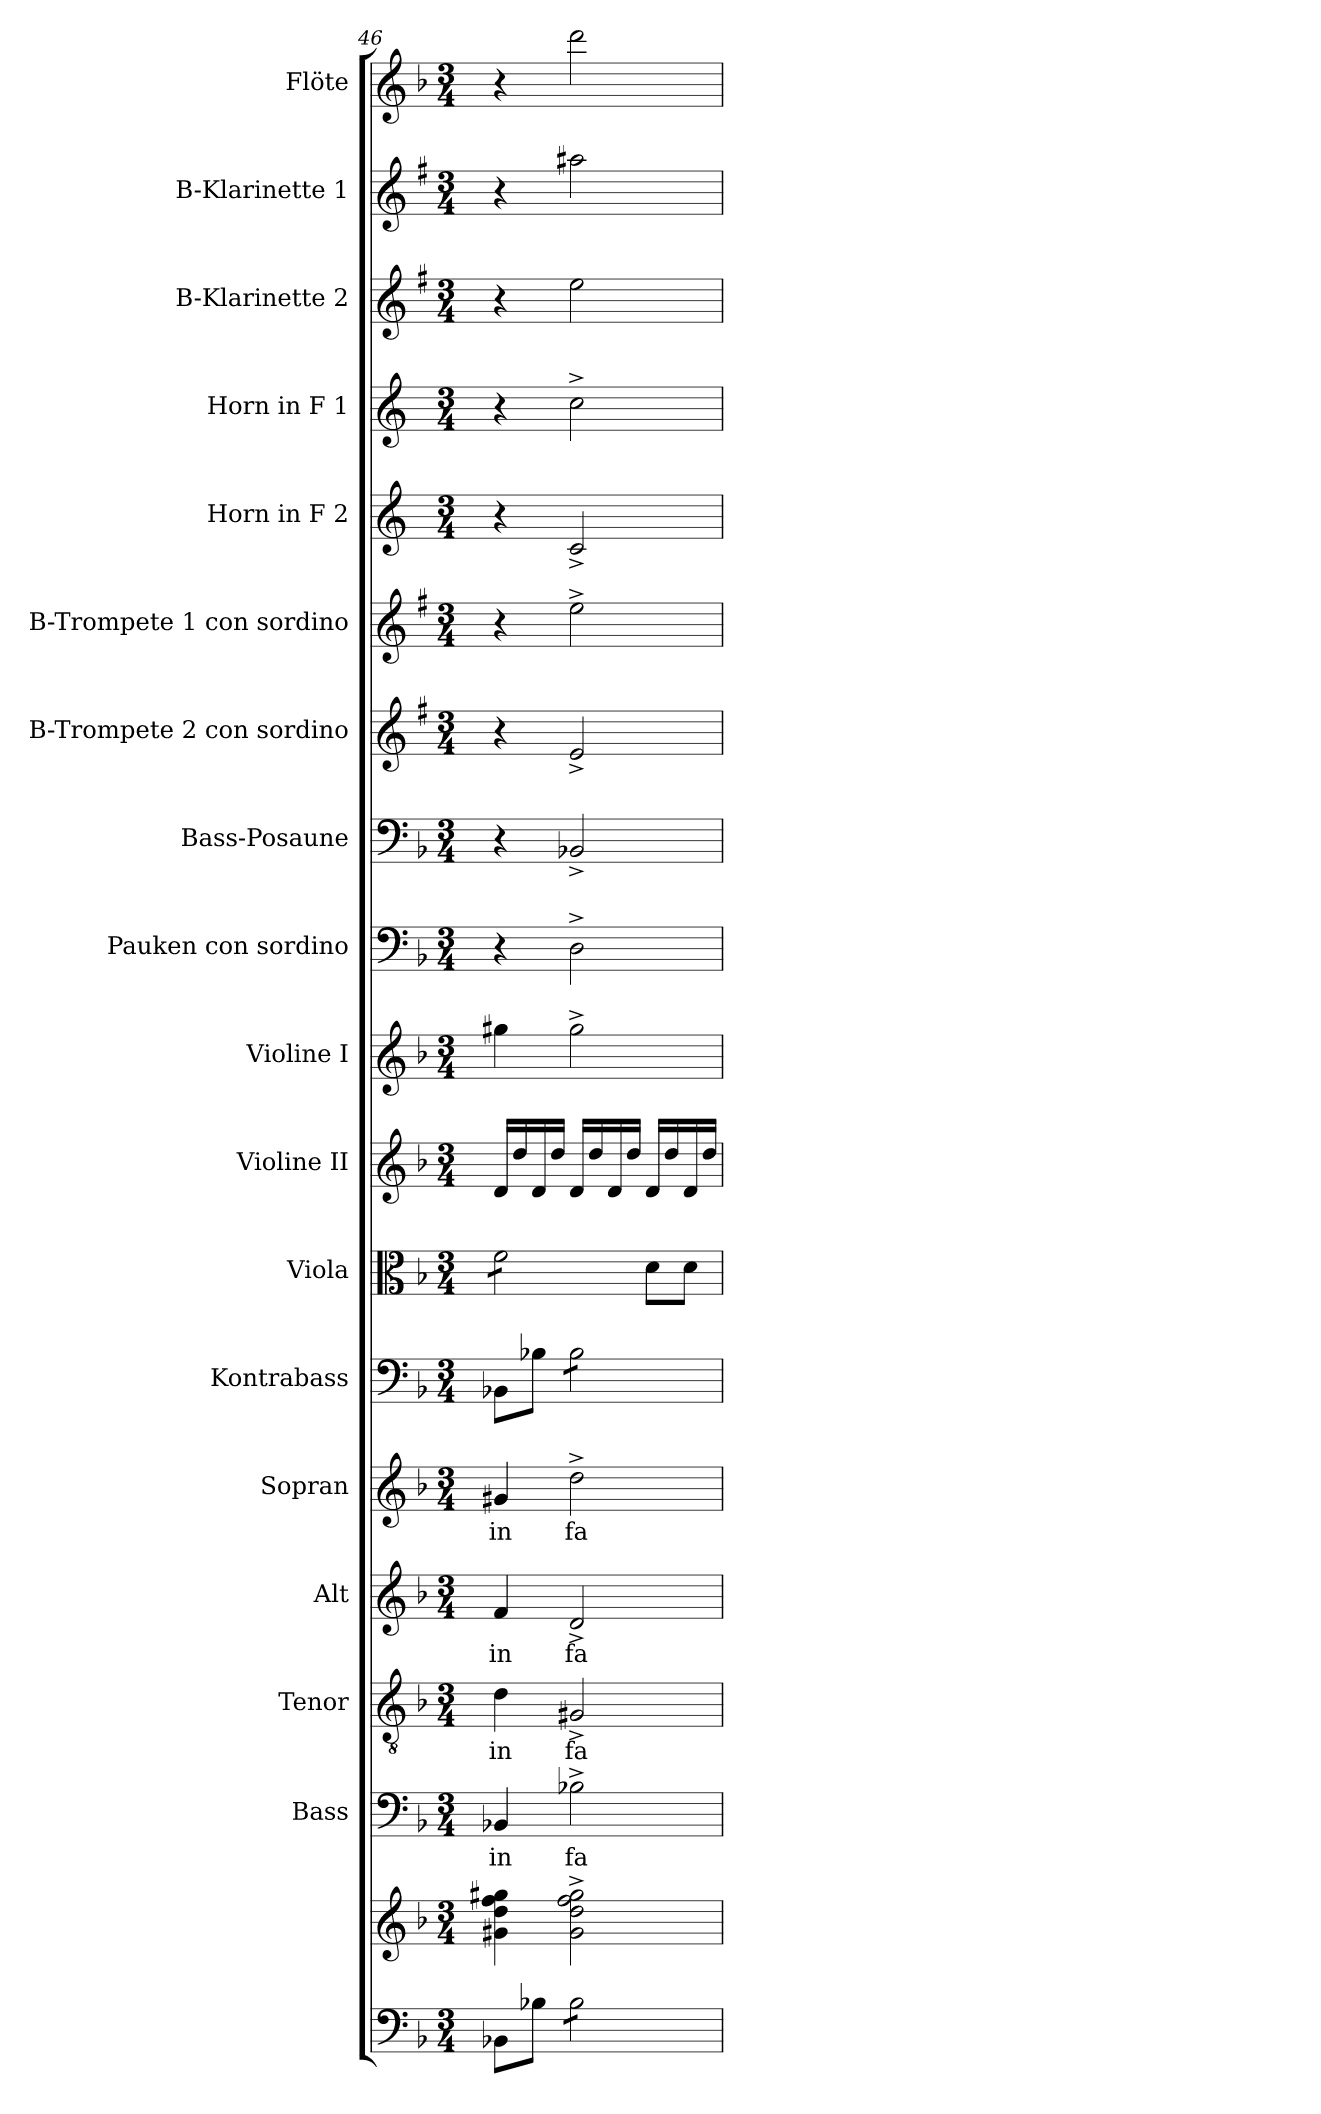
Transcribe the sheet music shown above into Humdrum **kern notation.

**kern	**kern	**kern	**text	**kern	**text	**kern	**text	**kern	**text	**kern	**kern	**kern	**kern	**kern	**kern	**kern	**kern	**kern	**kern	**kern	**kern	**kern
*part18	*part18	*part17	*part17	*part16	*part16	*part15	*part15	*part14	*part14	*part13	*part12	*part11	*part10	*part9	*part8	*part7	*part6	*part5	*part4	*part3	*part2	*part1
*staff19	*staff18	*staff17	*staff17	*staff16	*staff16	*staff15	*staff15	*staff14	*staff14	*staff13	*staff12	*staff11	*staff10	*staff9	*staff8	*staff7	*staff6	*staff5	*staff4	*staff3	*staff2	*staff1
*	*	*I"Bass	*	*I"Tenor	*	*I"Alt	*	*I"Sopran	*	*I"Kontrabass	*I"Viola	*I"Violine II	*I"Violine I	*I"Pauken con sordino	*I"Bass-Posaune	*I"B-Trompete 2 con sordino	*I"B-Trompete 1 con sordino	*I"Horn in F 2	*I"Horn in F 1	*I"B-Klarinette 2	*I"B-Klarinette 1	*I"Flöte
*	*	*I'B.	*	*I'T.	*	*I'A.	*	*I'S.	*	*I'Kb.	*I'Vla.	*I'Vl. II	*I'Vl. I	*I'Pk.	*I'B. Pos.	*I'B Trp. 2	*I'B Trp. 1	*	*	*I'B Kl. 2	*I'B Kl. 1	*I'Fl.
!!LO:PB:g=z
*clefF4	*clefG2	*clefF4	*	*clefGv2	*	*clefG2	*	*clefG2	*	*clefF4	*clefC3	*clefG2	*clefG2	*clefF4	*clefF4	*clefG2	*clefG2	*clefG2	*clefG2	*clefG2	*clefG2	*clefG2
*	*	*	*	*	*	*	*	*	*	*ITrd7c12	*	*	*	*	*	*ITrd1c2	*ITrd1c2	*ITrd4c7	*ITrd4c7	*ITrd1c2	*ITrd1c2	*
*k[b-]	*k[b-]	*k[b-]	*	*k[b-]	*	*k[b-]	*	*k[b-]	*	*k[b-]	*k[b-]	*k[b-]	*k[b-]	*k[b-]	*k[b-]	*k[b-]	*k[b-]	*k[b-]	*k[b-]	*k[b-]	*k[b-]	*k[b-]
*F:	*F:	*F:	*	*F:	*	*F:	*	*F:	*	*F:	*F:	*F:	*F:	*F:	*F:	*F:	*F:	*F:	*F:	*F:	*F:	*F:
*M3/4	*M3/4	*M3/4	*	*M3/4	*	*M3/4	*	*M3/4	*	*M3/4	*M3/4	*M3/4	*M3/4	*M3/4	*M3/4	*M3/4	*M3/4	*M3/4	*M3/4	*M3/4	*M3/4	*M3/4
=46	=46	=46	=46	=46	=46	=46	=46	=46	=46	=46	=46	=46	=46	=46	=46	=46	=46	=46	=46	=46	=46	=46
!	!	!	!LO:LY:b	!	!LO:LY:b	!	!LO:LY:b	!	!LO:LY:b	!	!	!	!	!	!	!	!	!	!	!	!	!
*	*	*	*	*	*	*	*	*	*	*	*tremolo	*	*	*	*	*	*	*	*	*	*	*
8BB-X\L	4g#X\ 4dd\ 4ff\ 4gg#X\	4BB-X/	in	4d\	in	4f/	in	4g#X/	in	8BBB-X\L	8f\L	16d/LL	4gg#X\	4r	4r	4r	4r	4r	4r	4r	4r	4r
.	.	.	.	.	.	.	.	.	.	.	.	16dd/	.	.	.	.	.	.	.	.	.	.
8B-X\J	.	.	.	.	.	.	.	.	.	8BB-X\J	8f\	16d/	.	.	.	.	.	.	.	.	.	.
.	.	.	.	.	.	.	.	.	.	.	.	16dd/JJ	.	.	.	.	.	.	.	.	.	.
!	!	!	!LO:LY:b	!	!LO:LY:b	!	!LO:LY:b	!	!LO:LY:b	!	!	!	!	!	!	!	!	!	!	!	!	!
*tremolo	*	*	*	*	*	*	*	*	*	*	*	*	*	*	*	*	*	*	*	*	*	*
*	*	*	*	*	*	*	*	*	*	*tremolo	*	*	*	*	*	*	*	*	*	*	*	*
8B-\L	2g#\^> 2dd\^> 2ff\^> 2gg#\^>	2B-X^>\	fa-	2G#X^>/	fa-	2d^>/	fa-	2dd^>\	fa-	8BB-\L	8f\	16d/LL	2gg#^>\	2D^>\	2BB-X^</	2d^</	2dd^>\	2F^</	2f^>\	2dd\	2gg#X\	2ddd\
.	.	.	.	.	.	.	.	.	.	.	.	16dd/	.	.	.	.	.	.	.	.	.	.
8B-\	.	.	.	.	.	.	.	.	.	8BB-\	8f\J	16d/	.	.	.	.	.	.	.	.	.	.
*	*	*	*	*	*	*	*	*	*	*	*Xtremolo	*	*	*	*	*	*	*	*	*	*	*
.	.	.	.	.	.	.	.	.	.	.	.	16dd/JJ	.	.	.	.	.	.	.	.	.	.
8B-\	.	.	.	.	.	.	.	.	.	8BB-\	8d\L	16d/LL	.	.	.	.	.	.	.	.	.	.
.	.	.	.	.	.	.	.	.	.	.	.	16dd/	.	.	.	.	.	.	.	.	.	.
8B-\J	.	.	.	.	.	.	.	.	.	8BB-\J	8d\J	16d/	.	.	.	.	.	.	.	.	.	.
*	*	*	*	*	*	*	*	*	*	*Xtremolo	*	*	*	*	*	*	*	*	*	*	*	*
*Xtremolo	*	*	*	*	*	*	*	*	*	*	*	*	*	*	*	*	*	*	*	*	*	*
.	.	.	.	.	.	.	.	.	.	.	.	16dd/JJ	.	.	.	.	.	.	.	.	.	.
=	=	=	=	=	=	=	=	=	=	=	=	=	=	=	=	=	=	=	=	=	=	=
*-	*-	*-	*-	*-	*-	*-	*-	*-	*-	*-	*-	*-	*-	*-	*-	*-	*-	*-	*-	*-	*-	*-
